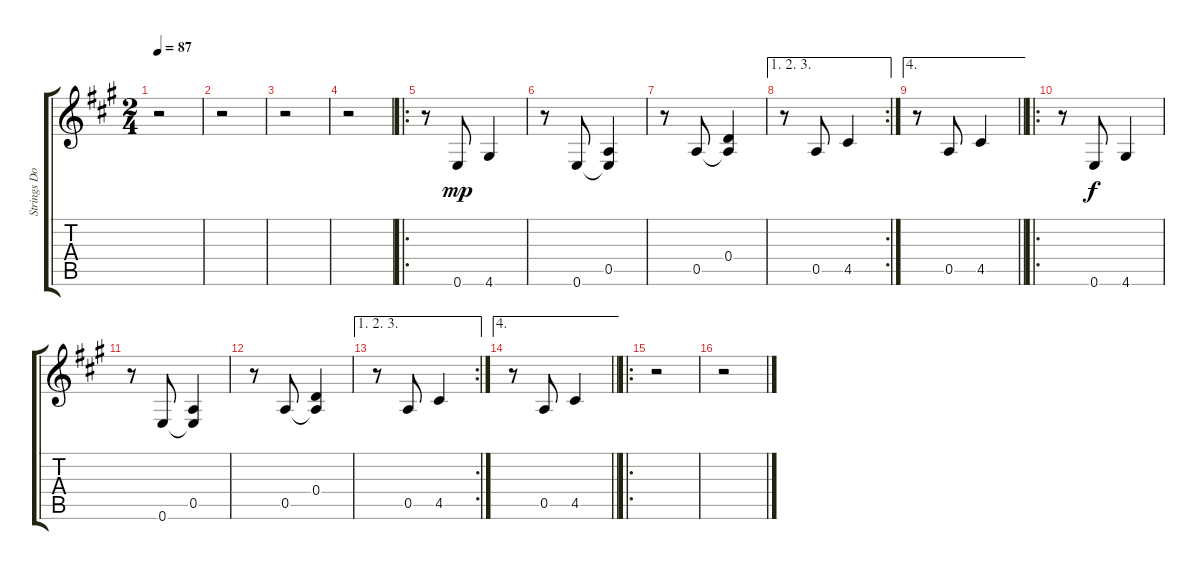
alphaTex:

\track ("Strings Doubling Guitar (8va)" "Strings Do") {instrument stringensemble1}
\staff {score tabs}
\tuning (E5 B4 G4 D4 A3 E3) {hide}
\ts (2 4)
\tempo 87
\clef g2
\ks a
r.2{dy f} |
r.2 |
r.2 |
r.2 |
\ro
r.8 0.6.8{dy mp} 4.6.4 |
r.8 0.6.8 (0.5 0.6{t}).4 |
r.8 0.5.8 (0.4 0.5{t}).4 |
\ae (1 2 3)
\rc 2
r.8 0.5.8 4.5.4 |
\ae 4
\barLineRight lightlight
r.8 0.5.8 4.5.4 |
\ro
r.8 0.6.8{dy f} 4.6.4 |
r.8 0.6.8 (0.5 0.6{t}).4 |
r.8 0.5.8 (0.4 0.5{t}).4 |
\ae (1 2 3)
\rc 2
r.8 0.5.8 4.5.4 |
\ae 4
\barLineRight lightlight
r.8 0.5.8 4.5.4 |
\ro
r.2 |
r.2
